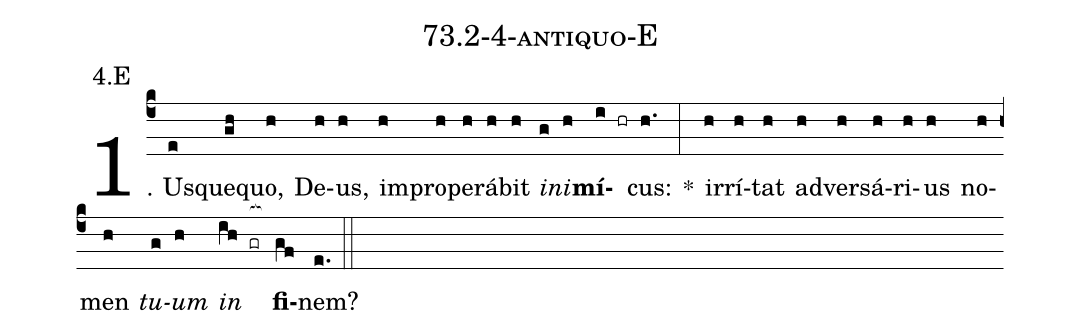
name: 73.2-4-antiquo-E;
annotation: 4.E;
%%
(c4)1. Us(e)que(gh)quo,(h) De(h)us,(h) im(h)pro(h)pe(h)rá(h)bit(h) <i>in</i>(g)<i>i</i>(h)<b>mí</b>(i hr)cus:(h.) *(:) ir(h)rí(h)tat(h) ad(h)ver(h)sá(h)ri(h)us(h) no(h)men(h) <i>tu</i>(g)<i>um</i>(h) <i>in</i>(ih gr[ocb:1{]) <b>fi</b>(gf[ocb:0}])nem?(e.) (::)


%E(h) u(g) o(h) u(ih) a(gf) e.(e.) (::)
